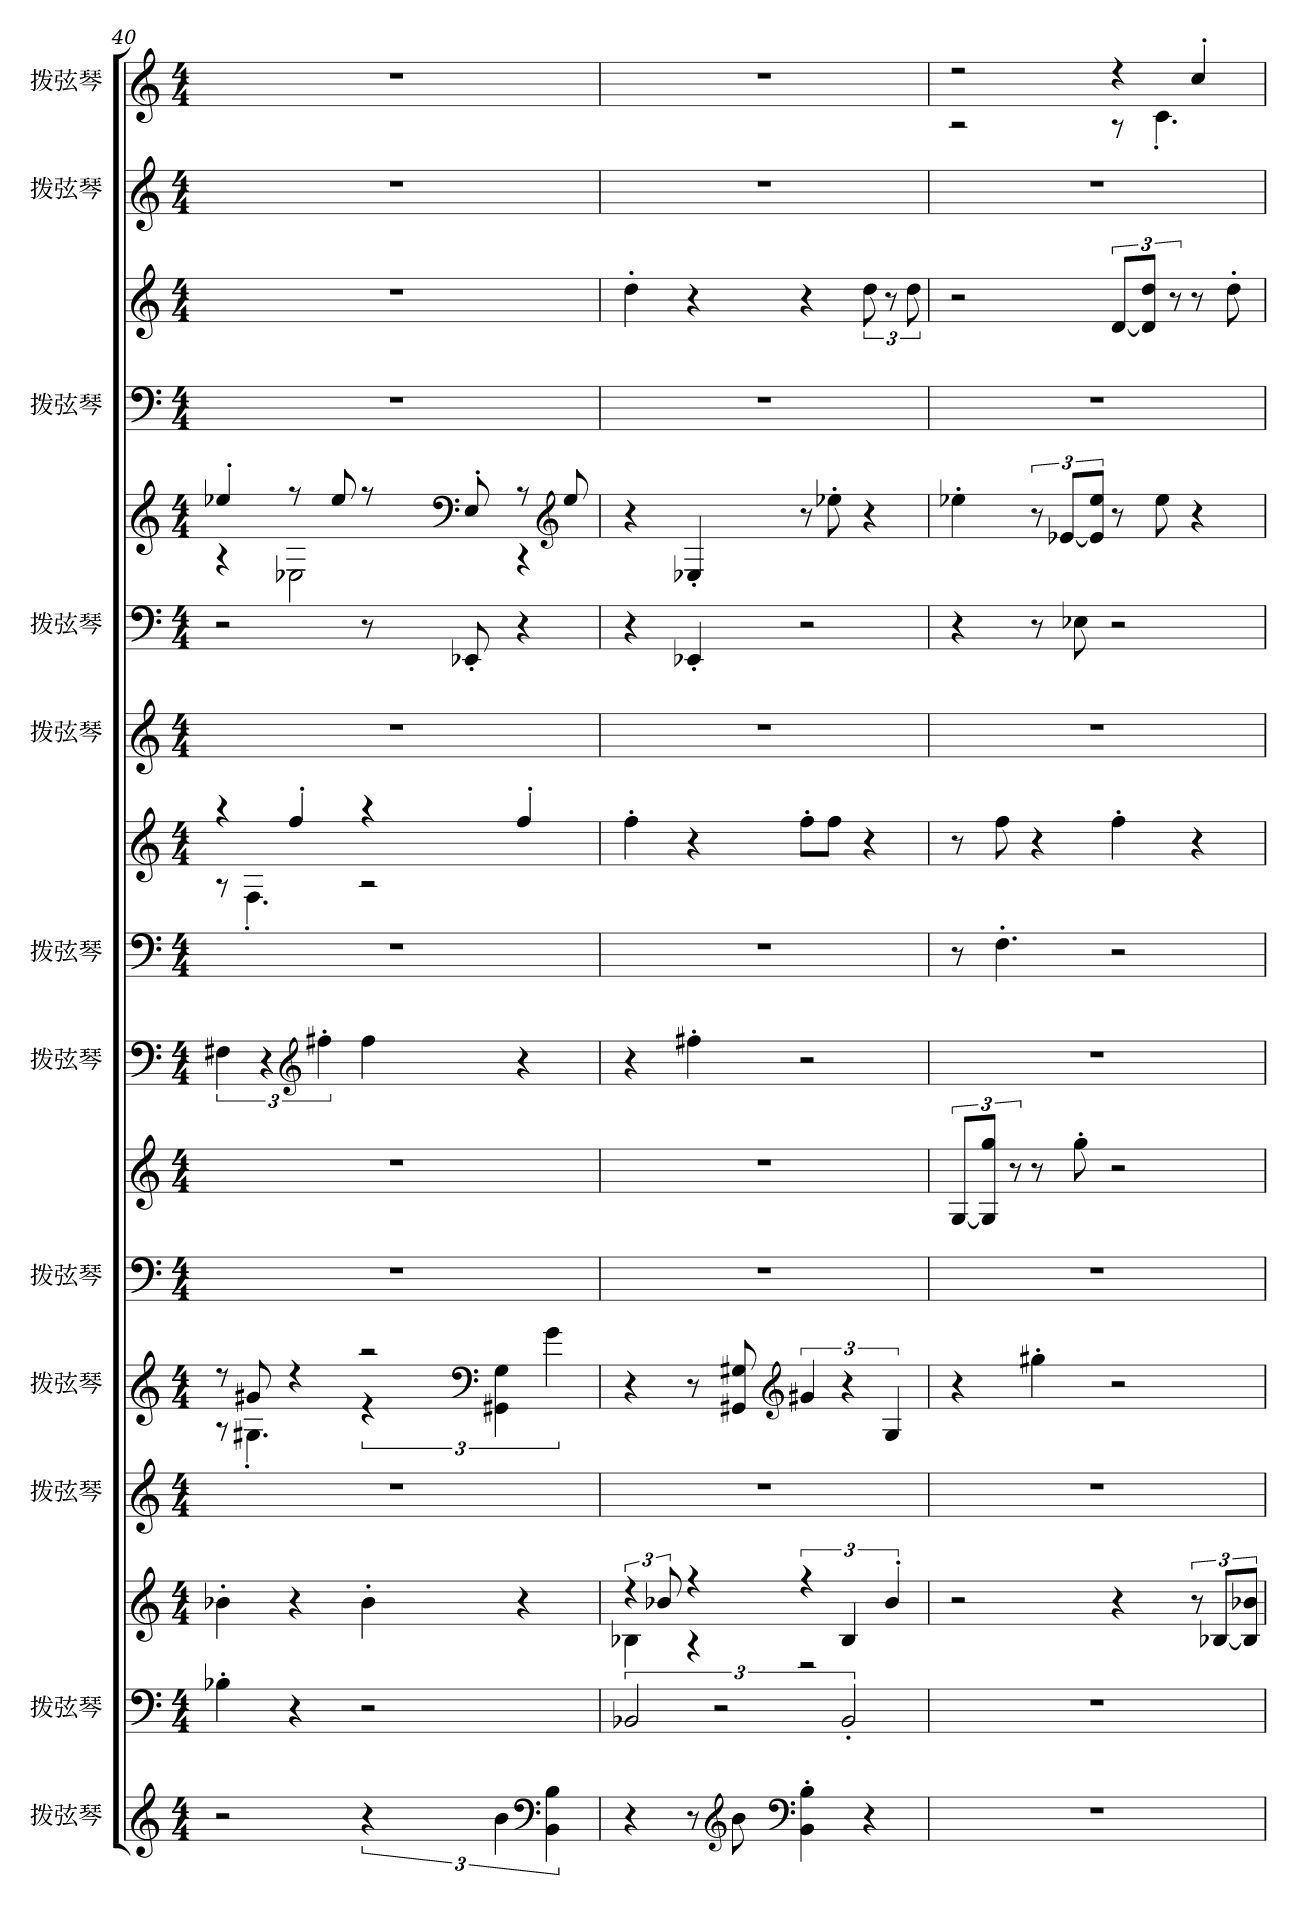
**kern	**kern	**kern	**kern	**kern	**kern	**kern	**kern	**kern	**kern	**kern	**kern	**kern	**kern	**kern	**kern	**kern
*part12	*part11	*part11	*part10	*part9	*part8	*part8	*part7	*part6	*part6	*part5	*part4	*part4	*part3	*part3	*part2	*part1
*staff17	*staff16	*staff15	*staff14	*staff13	*staff12	*staff11	*staff10	*staff9	*staff8	*staff7	*staff6	*staff5	*staff4	*staff3	*staff2	*staff1
*I"拨弦琴	*I"拨弦琴	*	*I"拨弦琴	*I"拨弦琴	*I"拨弦琴	*	*I"拨弦琴	*I"拨弦琴	*	*I"拨弦琴	*I"拨弦琴	*	*I"拨弦琴	*	*I"拨弦琴	*I"拨弦琴
*clefG2	*clefF4	*clefG2	*clefG2	*clefG2	*clefF4	*clefG2	*clefF4	*clefF4	*clefG2	*clefG2	*clefF4	*clefG2	*clefF4	*clefG2	*clefG2	*clefG2
*k[]	*k[]	*k[]	*k[]	*k[]	*k[]	*k[]	*k[]	*k[]	*k[]	*k[]	*k[]	*k[]	*k[]	*k[]	*k[]	*k[]
*M4/4	*M4/4	*M4/4	*M4/4	*M4/4	*M4/4	*M4/4	*M4/4	*M4/4	*M4/4	*M4/4	*M4/4	*M4/4	*M4/4	*M4/4	*M4/4	*M4/4
=40	=40	=40	=40	=40	=40	=40	=40	=40	=40	=40	=40	=40	=40	=40	=40	=40
*	*	*	*	*^	*	*	*	*	*^	*	*	*^	*	*	*	*
2r	4B-X'\	4b-X'\	1r	8r	8r	1r	1r	6F#X\	1r	4r	8r	1r	2r	4ee-X'/	4r	1r	1r	1r	1r
.	.	.	.	8g#X/	4.G#X'\	.	.	.	.	.	4.F'\	.	.	.	.	.	.	.	.
.	.	.	.	.	.	.	.	6r	.	.	.	.	.	.	.	.	.	.	.
.	4r	4r	.	4r	.	.	.	.	.	4ff'/	.	.	.	8r	2E-X\	.	.	.	.
*	*	*	*	*	*	*	*	*clefG2	*	*	*	*	*	*	*	*	*	*	*
.	.	.	.	.	.	.	.	6ff#X'\	.	.	.	.	.	.	.	.	.	.	.
.	.	.	.	.	.	.	.	.	.	.	.	.	.	8ee-/	.	.	.	.	.
6r	2r	4b-'\	.	2r	6r	.	.	4ff#\	.	4r	2r	.	8r	8r	.	.	.	.	.
*	*	*	*	*	*	*	*	*	*	*	*	*	*	*clefF4	*	*	*	*	*
.	.	.	.	.	.	.	.	.	.	.	.	.	8EE-X'/	8E-'/	.	.	.	.	.
*	*	*	*	*clefF4	*	*	*	*	*	*	*	*	*	*	*	*	*	*	*
6b\	.	.	.	.	6GG#X\ 6G#\	.	.	.	.	.	.	.	.	.	.	.	.	.	.
.	.	4r	.	.	.	.	.	4r	.	4ff'/	.	.	4r	8r	4r	.	.	.	.
*clefF4	*	*	*	*	*	*	*	*	*	*	*	*	*	*	*	*	*	*	*
6BB\ 6B\	.	.	.	.	6g#\	.	.	.	.	.	.	.	.	.	.	.	.	.	.
*	*	*	*	*	*	*	*	*	*	*	*	*	*	*clefG2	*	*	*	*	*
.	.	.	.	.	.	.	.	.	.	.	.	.	.	8ee-/	.	.	.	.	.
*	*	*	*	*v	*v	*	*	*	*	*v	*v	*	*	*v	*v	*	*	*	*
!!LO:PB:g=z
=41	=41	=41	=41	=41	=41	=41	=41	=41	=41	=41	=41	=41	=41	=41	=41	=41
*	*	*^	*	*	*	*	*	*	*	*	*	*	*	*	*	*
4r	3BB-X/	6r	4B-X\	1r	4r	1r	1r	4r	1r	4ff'\	1r	4r	4r	1r	4dd'\	1r	1r
.	.	12b-X/	.	.	.	.	.	.	.	.	.	.	.	.	.	.	.
8r	.	4r	4r	.	8r	.	.	4ff#X'\	.	4r	.	4EE-X'/	4E-X'/	.	4r	.	.
.	3r	.	.	.	.	.	.	.	.	.	.	.	.	.	.	.	.
*clefG2	*	*	*	*	*	*	*	*	*	*	*	*	*	*	*	*	*
8b\	.	.	.	.	8GG#X/ 8G#X/	.	.	.	.	.	.	.	.	.	.	.	.
*clefF4	*	*	*	*	*clefG2	*	*	*	*	*	*	*	*	*	*	*	*
4BB\' 4B\'	.	6r	2r	.	6g#X/	.	.	2r	.	8ff'\L	.	2r	8r	.	4r	.	.
.	.	.	.	.	.	.	.	.	.	8ff\J	.	.	8ee-X'\	.	.	.	.
.	3BB-'/	6B-/	.	.	6r	.	.	.	.	.	.	.	.	.	.	.	.
4r	.	.	.	.	.	.	.	.	.	4r	.	.	4r	.	12dd\	.	.
.	.	6b-'/	.	.	6G#/	.	.	.	.	.	.	.	.	.	12r	.	.
.	.	.	.	.	.	.	.	.	.	.	.	.	.	.	12dd\	.	.
*	*	*v	*v	*	*	*	*	*	*	*	*	*	*	*	*	*	*
=42	=42	=42	=42	=42	=42	=42	=42	=42	=42	=42	=42	=42	=42	=42	=42	=42
*	*	*	*	*	*	*	*	*	*	*	*	*	*	*	*	*^
1r	1r	2r	1r	4r	1r	[12G/L	1r	8r	8r	1r	4r	4ee-X'\	1r	2r	1r	2r	2r
.	.	.	.	.	.	12G/] 12gg/J	.	.	.	.	.	.	.	.	.	.	.
.	.	.	.	.	.	.	.	4.F'\	8ff\	.	.	.	.	.	.	.	.
.	.	.	.	.	.	12r	.	.	.	.	.	.	.	.	.	.	.
.	.	.	.	4gg#X'\	.	8r	.	.	4r	.	8r	12r	.	.	.	.	.
.	.	.	.	.	.	.	.	.	.	.	.	[12e-X/L	.	.	.	.	.
.	.	.	.	.	.	8gg'\	.	.	.	.	8E-X\	.	.	.	.	.	.
.	.	.	.	.	.	.	.	.	.	.	.	12e-/] 12ee-/J	.	.	.	.	.
.	.	4r	.	2r	.	2r	.	2r	4ff'\	.	2r	8r	.	[12d/L	.	4r	8r
.	.	.	.	.	.	.	.	.	.	.	.	.	.	12d/] 12dd/J	.	.	.
.	.	.	.	.	.	.	.	.	.	.	.	8ee-\	.	.	.	.	4.c'\
.	.	.	.	.	.	.	.	.	.	.	.	.	.	12r	.	.	.
.	.	12r	.	.	.	.	.	.	4r	.	.	4r	.	8r	.	4cc'/	.
.	.	[12B-X/L	.	.	.	.	.	.	.	.	.	.	.	.	.	.	.
.	.	.	.	.	.	.	.	.	.	.	.	.	.	8dd'\	.	.	.
.	.	12B-/] 12b-X/J	.	.	.	.	.	.	.	.	.	.	.	.	.	.	.
*	*	*	*	*	*	*	*	*	*	*	*	*	*	*	*	*v	*v
=	=	=	=	=	=	=	=	=	=	=	=	=	=	=	=	=
*-	*-	*-	*-	*-	*-	*-	*-	*-	*-	*-	*-	*-	*-	*-	*-	*-
